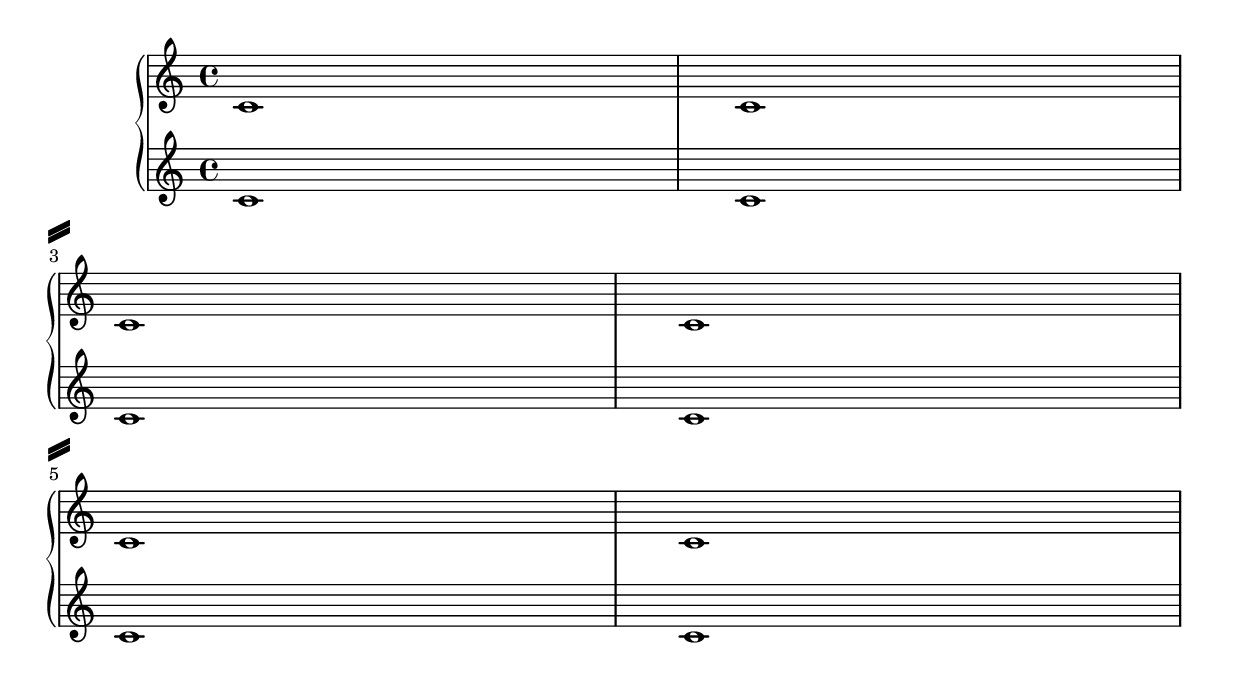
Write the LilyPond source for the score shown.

%% DO NOT EDIT this file manually; it is automatically
%% generated from LSR http://lsr.dsi.unimi.it
%% Make any changes in LSR itself, or in Documentation/snippets/new/ ,
%% and then run scripts/auxiliar/makelsr.py
%%
%% This file is in the public domain.
\version "2.14.0"

\header {
  lsrtags = "staff-notation, tweaks-and-overrides, paper-and-layout"

%% Translation of GIT committish: 70f5f30161f7b804a681cd080274bfcdc9f4fe8c
  texidoces = "
Se pueden insertar separadores sistema entre los sistemas de una
página.  Se puede usar cualquier elemento de marcado, pero
@code{\\slashSeparator} está disponible como una elección
predeterminada adecuada.

"
  doctitlees = "Fijar un separador entre los sistemas"



  texidoc = "
System separators can be inserted between systems.  Any markup can be
used, but @code{\\slashSeparator} has been provided as a sensible
default.

"
  doctitle = "Setting system separators"
} % begin verbatim

\paper {
  system-separator-markup = \slashSeparator
}

notes = \relative c' {
  c1 | c \break
  c1 | c \break
  c1 | c
}

\book {
  \score {
    \new GrandStaff <<
      \new Staff \notes
      \new Staff \notes
    >>
  }
}

